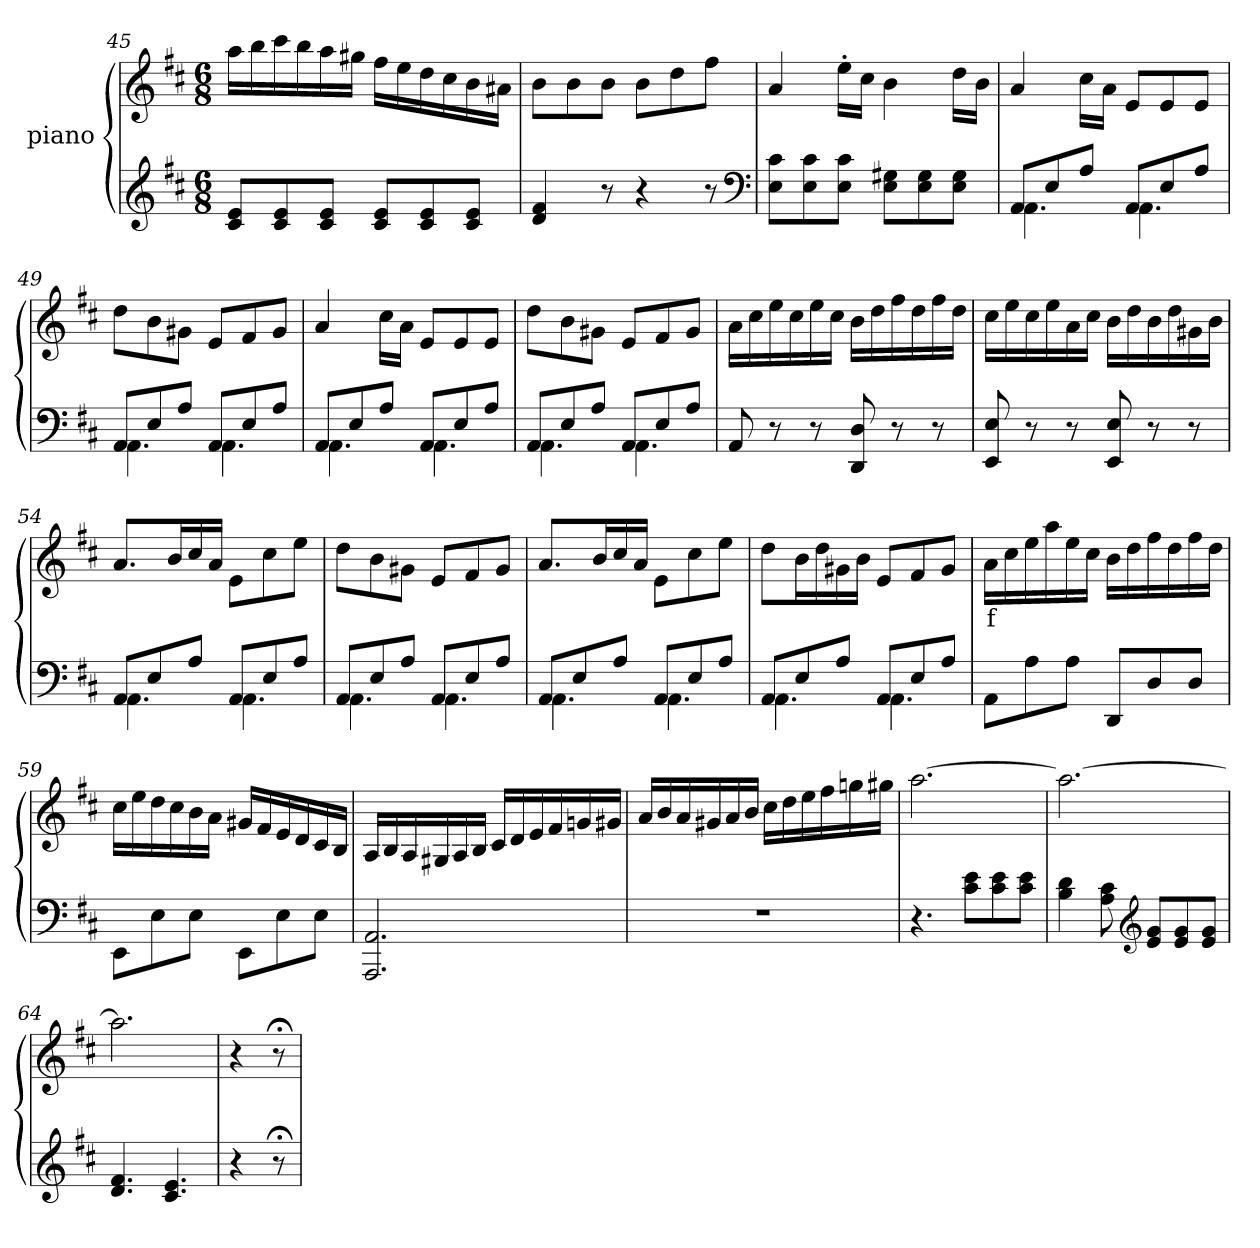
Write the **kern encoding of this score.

**kern	**kern	**text
*part2	*part1	*part1
*staff2	*staff1	*staff1
*I"piano	*I"piano	*
*clefG2	*clefG2	*
*k[f#c#]	*k[f#c#]	*
*M6/8	*M6/8	*
=45	=45	=45
8c#/ 8e/L	16aa\LL	.
.	16bb\	.
8c#/ 8e/	16ccc#\	.
.	16bb\	.
8c#/ 8e/J	16aa\	.
.	16gg#X\JJ	.
8c#/ 8e/L	16ff#\LL	.
.	16ee\	.
8c#/ 8e/	16dd\	.
.	16cc#\	.
8c#/ 8e/J	16b\	.
.	16a#X\JJ	.
=46	=46	=46
4d/ 4f#/	8b\L	.
.	8b\	.
8r	8b\J	.
4r	8b\L	.
.	8dd\	.
8r	8ff#\J	.
*clefF4	*	*
=47	=47	=47
8E\ 8c#\L	4a/	.
8E\ 8c#\	.	.
8E\ 8c#\J	16ee'>\LL	.
.	16cc#\JJ	.
8E\ 8G#X\L	4b\	.
8E\ 8G#\	.	.
8E\ 8G#\J	16dd\LL	.
.	16b\JJ	.
=48	=48	=48
*^	*	*
8AA/L	4.AA\	4a/	.
8E/	.	.	.
8A/J	.	16cc#\LL	.
.	.	16a\JJ	.
8AA/L	4.AA\	8e/L	.
8E/	.	8e/	.
8A/J	.	8e/J	.
=49	=49	=49	=49
8AA/L	4.AA\	8dd\L	.
8E/	.	8b\	.
8A/J	.	8g#X\J	.
8AA/L	4.AA\	8e/L	.
8E/	.	8f#/	.
8A/J	.	8g#/J	.
=50	=50	=50	=50
8AA/L	4.AA\	4a/	.
8E/	.	.	.
8A/J	.	16cc#\LL	.
.	.	16a\JJ	.
8AA/L	4.AA\	8e/L	.
8E/	.	8e/	.
8A/J	.	8e/J	.
=51	=51	=51	=51
8AA/L	4.AA\	8dd\L	.
8E/	.	8b\	.
8A/J	.	8g#X\J	.
8AA/L	4.AA\	8e/L	.
8E/	.	8f#/	.
8A/J	.	8g#/J	.
*v	*v	*	*
=52	=52	=52
8AA/	16a\LL	.
.	16cc#\	.
8r	16ee\	.
.	16cc#\	.
8r	16ee\	.
.	16cc#\JJ	.
8DD/ 8D/	16b\LL	.
.	16dd\	.
8r	16ff#\	.
.	16dd\	.
8r	16ff#\	.
.	16dd\JJ	.
=53	=53	=53
8EE/ 8E/	16cc#\LL	.
.	16ee\	.
8r	16cc#\	.
.	16ee\	.
8r	16a\	.
.	16cc#\JJ	.
8EE/ 8E/	16b\LL	.
.	16dd\	.
8r	16b\	.
.	16dd\	.
8r	16g#X\	.
.	16b\JJ	.
=54	=54	=54
*^	*	*
8AA/L	4.AA\	8.a/L	.
8E/	.	.	.
.	.	16b/L	.
8A/J	.	16cc#/	.
.	.	16a/JJ	.
8AA/L	4.AA\	8e\L	.
8E/	.	8cc#\	.
8A/J	.	8ee\J	.
=55	=55	=55	=55
8AA/L	4.AA\	8dd\L	.
8E/	.	8b\	.
8A/J	.	8g#X\J	.
8AA/L	4.AA\	8e/L	.
8E/	.	8f#/	.
8A/J	.	8g#/J	.
=56	=56	=56	=56
8AA/L	4.AA\	8.a/L	.
8E/	.	.	.
.	.	16b/L	.
8A/J	.	16cc#/	.
.	.	16a/JJ	.
8AA/L	4.AA\	8e\L	.
8E/	.	8cc#\	.
8A/J	.	8ee\J	.
=57	=57	=57	=57
8AA/L	4.AA\	8dd\L	.
8E/	.	16b\L	.
.	.	16dd\	.
8A/J	.	16g#X\	.
.	.	16b\JJ	.
8AA/L	4.AA\	8e/L	.
8E/	.	8f#/	.
8A/J	.	8g#/J	.
*v	*v	*	*
=58	=58	=58
8AA\L	16a\LL	f
.	16cc#\	.
8A\	16ee\	.
.	16aa\	.
8A\J	16ee\	.
.	16cc#\JJ	.
8DD/L	16b\LL	.
.	16dd\	.
8D/	16ff#\	.
.	16dd\	.
8D/J	16ff#\	.
.	16dd\JJ	.
=59	=59	=59
8EE\L	16cc#\LL	.
.	16ee\	.
8E\	16dd\	.
.	16cc#\	.
8E\J	16b\	.
.	16a\JJ	.
8EE\L	16g#X/LL	.
.	16f#/	.
8E\	16e/	.
.	16d/	.
8E\J	16c#/	.
.	16B/JJ	.
=60	=60	=60
2.AAA/ 2.AA/	16A/LL	.
.	16B/	.
.	16A/	.
.	16G#X/	.
.	16A/	.
.	16B/JJ	.
.	16c#/LL	.
.	16d/	.
.	16e/	.
.	16f#/	.
.	16gn/	.
.	16g#X/JJ	.
=61	=61	=61
2.r	16a/LL	.
.	16b/	.
.	16a/	.
.	16g#X/	.
.	16a/	.
.	16b/JJ	.
.	16cc#\LL	.
.	16dd\	.
.	16ee\	.
.	16ff#\	.
.	16ggn\	.
.	16gg#X\JJ	.
=62	=62	=62
4.r	[2.aa\	.
8c#\ 8e\L	.	.
8c#\ 8e\	.	.
8c#\ 8e\J	.	.
=63	=63	=63
4B\ 4d\	2.aa\_	.
8A\ 8c#\	.	.
*clefG2	*	*
8e/ 8g/L	.	.
8e/ 8g/	.	.
8e/ 8g/J	.	.
=64	=64	=64
4.d/ 4.f#/	2.aa\]	.
4.c#/ 4.e/	.	.
=65	=65	=65
4r	4r	.
8r;<	8r;<	.
=	=	=
*-	*-	*-
